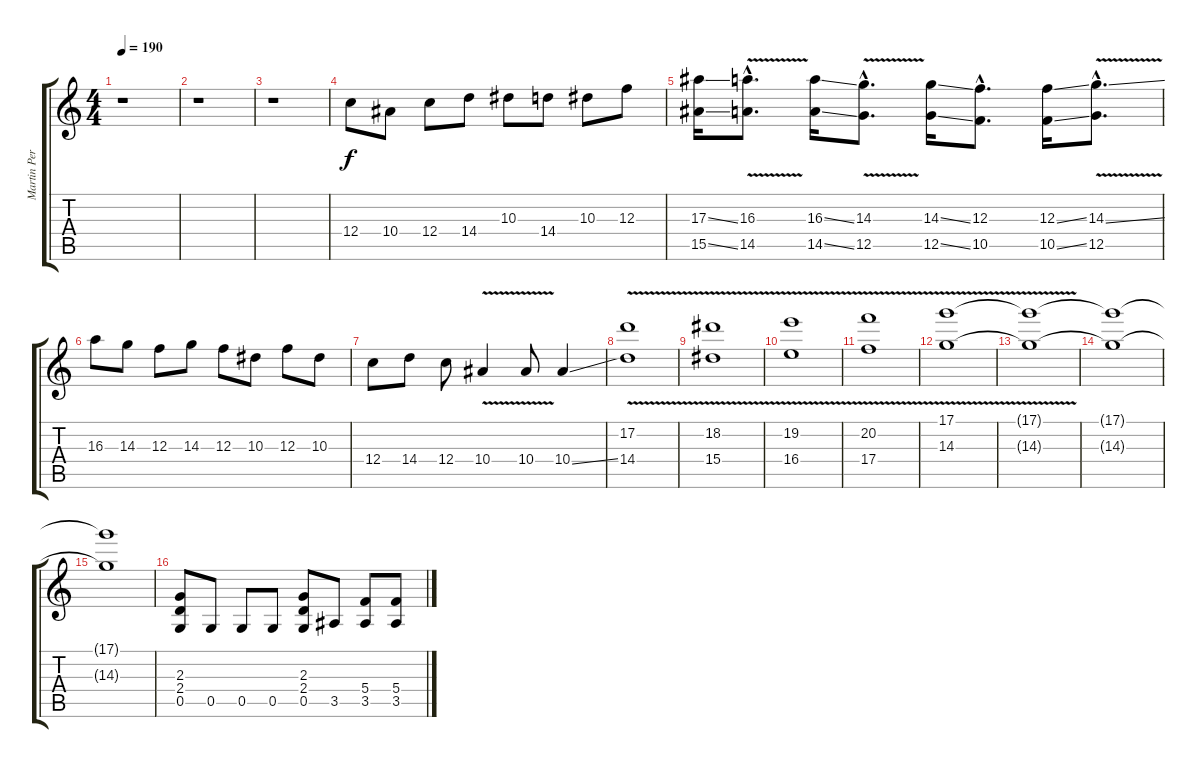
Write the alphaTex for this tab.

\track ("Martin Persson" "Martin Per") {instrument distortionguitar}
\staff {score tabs}
\tuning (D4 A3 F3 C3 G2 D2) {hide}
\ts (4 4)
\tempo 190
\clef g2
\ks c
r.1{dy f} |
r.1 |
r.1 |
12.4.8 10.4.8 12.4.8 14.4.8 10.3.8 14.4.8 10.3.8 12.3.8 |
(17.3{ss} 15.5{ss}).16 (16.3{v hac} 14.5{v hac}).8{d} (16.3{ss} 14.5{ss}).16 (14.3{v hac} 12.5{v hac}).8{d} (14.3{ss} 12.5{ss}).16 (12.3{hac} 10.5{hac}).8{d} (12.3{ss} 10.5{ss}).16 (14.3{v ss hac} 12.5{v hac}).8{d} |
16.3.8 14.3.8 12.3.8 14.3.8 12.3.8 10.3.8 12.3.8 10.3.8 |
12.4.8 14.4.8 12.4.8 10.4{v}.4 10.4{v}.8 10.4{ss}.4 |
(17.2{v} 14.4{v}).1 |
(18.2{v} 15.4{v}).1 |
(19.2{v} 16.4{v}).1 |
(20.2{v} 17.4{v}).1 |
(17.1{v} 14.3{v}).1 |
(17.1{t} 14.3{t}).1 |
(17.1{t} 14.3{t}).1 |
(17.1{t} 14.3{t}).1 |
(2.3 2.4 0.5).8 0.5.8 0.5.8 0.5.8 (2.3 2.4 0.5).8 3.5.8 (5.4 3.5).8 (5.4 3.5).8
